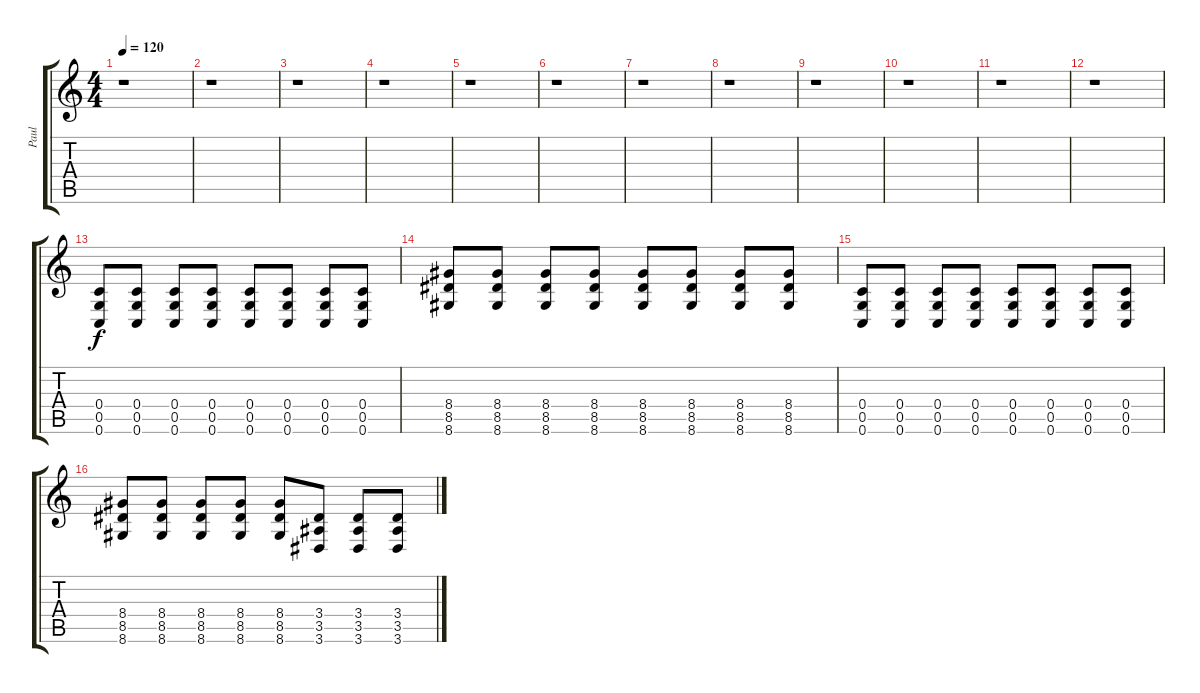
\track ("Paul" "Paul") {instrument overdrivenguitar}
\staff {score tabs}
\tuning (D4 A3 F3 C3 G2 C2) {hide}
\ts (4 4)
\tempo 120
\clef g2
\ks c
r.1{dy f} |
r.1 |
r.1 |
r.1 |
r.1 |
r.1 |
r.1 |
r.1 |
r.1 |
r.1 |
r.1 |
r.1 |
(0.4 0.5 0.6).8 (0.4 0.5 0.6).8 (0.4 0.5 0.6).8 (0.4 0.5 0.6).8 (0.4 0.5 0.6).8 (0.4 0.5 0.6).8 (0.4 0.5 0.6).8 (0.4 0.5 0.6).8 |
(8.4 8.5 8.6).8 (8.4 8.5 8.6).8 (8.4 8.5 8.6).8 (8.4 8.5 8.6).8 (8.4 8.5 8.6).8 (8.4 8.5 8.6).8 (8.4 8.5 8.6).8 (8.4 8.5 8.6).8 |
(0.4 0.5 0.6).8 (0.4 0.5 0.6).8 (0.4 0.5 0.6).8 (0.4 0.5 0.6).8 (0.4 0.5 0.6).8 (0.4 0.5 0.6).8 (0.4 0.5 0.6).8 (0.4 0.5 0.6).8 |
(8.4 8.5 8.6).8 (8.4 8.5 8.6).8 (8.4 8.5 8.6).8 (8.4 8.5 8.6).8 (8.4 8.5 8.6).8 (3.4 3.5 3.6).8 (3.4 3.5 3.6).8 (3.4 3.5 3.6).8
